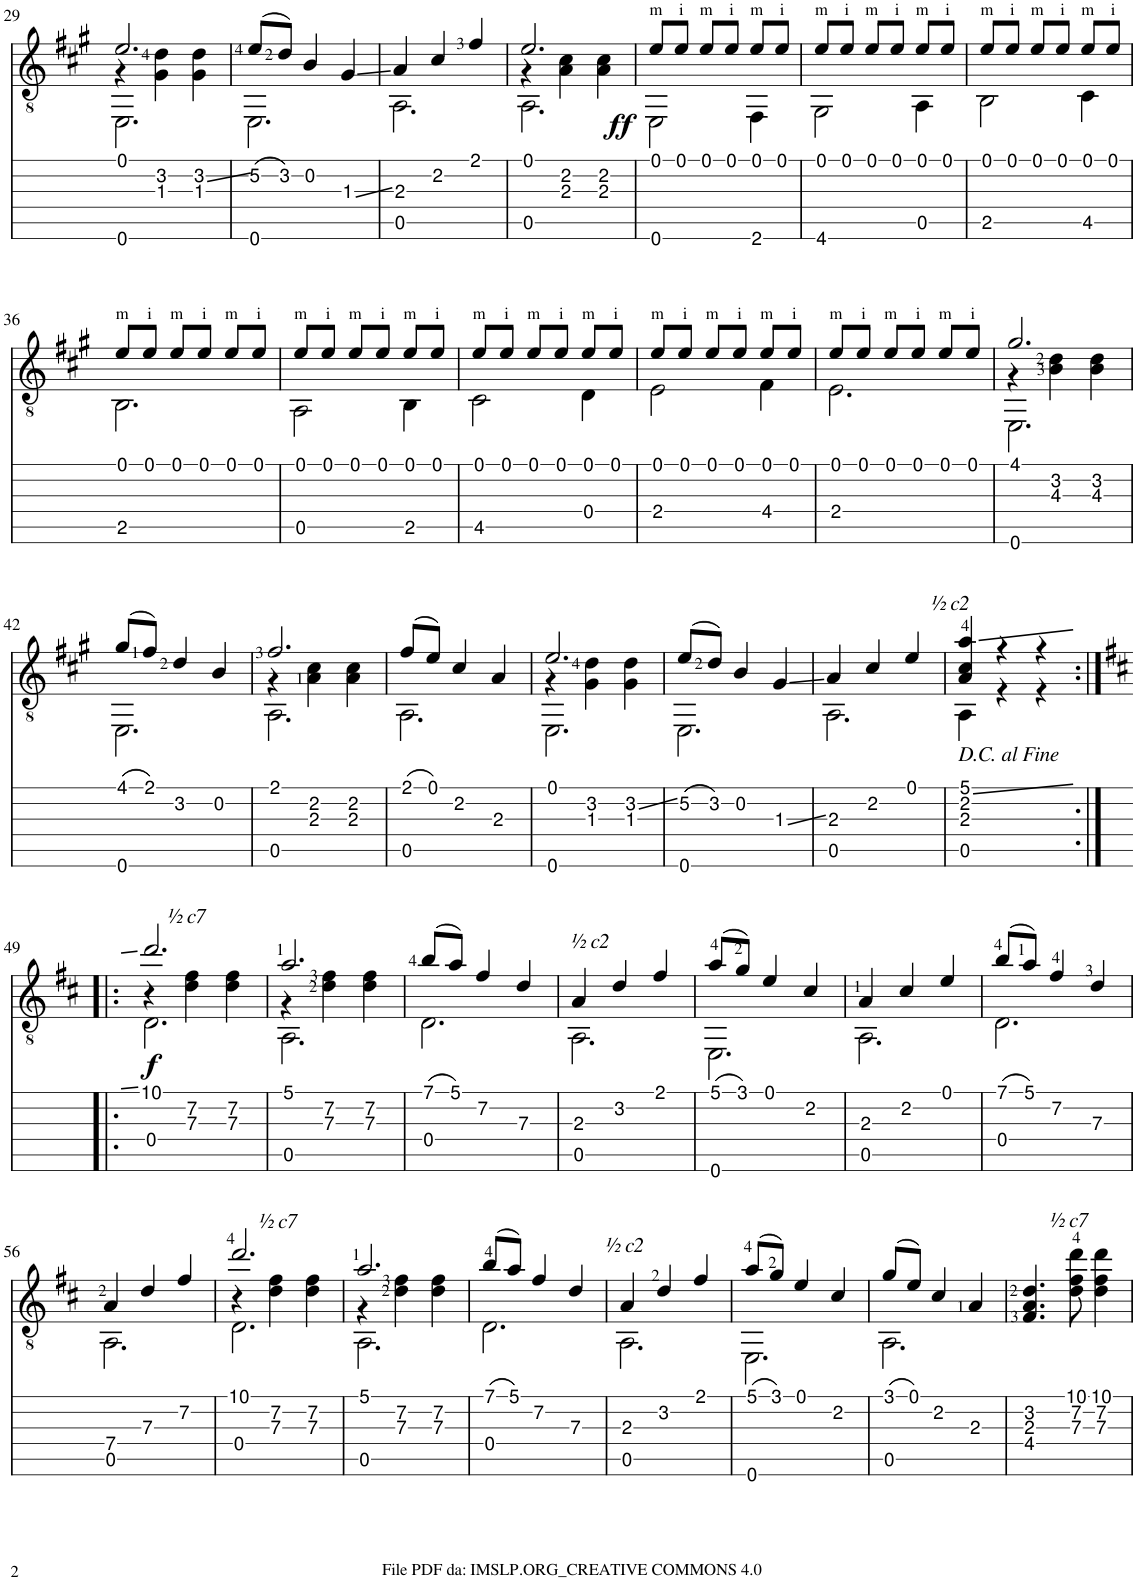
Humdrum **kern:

**kern	**kern	**dynam
*part1	*part1	*part1
*staff2	*staff1	*staff1/2
*I"Guitar	*	*
*I'Guit.	*	*
!!LO:PB:g=z
*	*clefGv2	*
*k[f#c#g#]	*k[f#c#g#]	*
*M3/4	*M3/4	*
=29	=29	=29
*^	*^	*
*	*^	*	*^	*
2.e	4r	2.EE	2.e/	4r	2.EE\	.
.	4G# 4d	.	.	4G#\ 4d\	.	.
.	4G# 4d	.	.	4G#\ 4d\	.	.
*	*v	*v	*	*	*	*
*	*	*	*v	*v	*
=30	=30	=30	=30	=30
8eL	2.EE	(8e/L	2.EE\	.
8dJ	.	8d/J)	.	.
4B	.	4B/	.	.
4G#	.	4G#/	.	.
=31	=31	=31	=31	=31
4A	2.AA	4A/	2.AA\	.
4c#	.	4c#/	.	.
4f#	.	4f#/	.	.
=32	=32	=32	=32	=32
*	*^	*	*^	*
2.e	4r	2.AA	2.e/	4r	2.AA\	.
.	4A 4c#	.	.	4A\ 4c#\	.	.
!	!	!	!	!	!	!LO:DY:b
.	4A 4c#	.	.	4A\ 4c#\	.	ff
*	*v	*v	*	*	*	*
*	*	*	*v	*v	*
=33	=33	=33	=33	=33
8eL	2EE	8e/L	2EE\	.
8eJ	.	8e/J	.	.
8eL	.	8e/L	.	.
8eJ	.	8e/J	.	.
8eL	4FF#	8e/L	4FF#\	.
8eJ	.	8e/J	.	.
=34	=34	=34	=34	=34
8eL	2GG#	8e/L	2GG#\	.
8eJ	.	8e/J	.	.
8eL	.	8e/L	.	.
8eJ	.	8e/J	.	.
8eL	4AA	8e/L	4AA\	.
8eJ	.	8e/J	.	.
=35	=35	=35	=35	=35
8eL	2BB	8e/L	2BB\	.
8eJ	.	8e/J	.	.
8eL	.	8e/L	.	.
8eJ	.	8e/J	.	.
8eL	4C#	8e/L	4C#\	.
8eJ	.	8e/J	.	.
!!LO:LB:g=z	!!
=36	=36	=36	=36	=36
8eL	2.BB	8e/L	2.BB\	.
8eJ	.	8e/J	.	.
8eL	.	8e/L	.	.
8eJ	.	8e/J	.	.
8eL	.	8e/L	.	.
8eJ	.	8e/J	.	.
=37	=37	=37	=37	=37
8eL	2AA	8e/L	2AA\	.
8eJ	.	8e/J	.	.
8eL	.	8e/L	.	.
8eJ	.	8e/J	.	.
8eL	4BB	8e/L	4BB\	.
8eJ	.	8e/J	.	.
=38	=38	=38	=38	=38
8eL	2C#	8e/L	2C#\	.
8eJ	.	8e/J	.	.
8eL	.	8e/L	.	.
8eJ	.	8e/J	.	.
8eL	4D	8e/L	4D\	.
8eJ	.	8e/J	.	.
=39	=39	=39	=39	=39
8eL	2E	8e/L	2E\	.
8eJ	.	8e/J	.	.
8eL	.	8e/L	.	.
8eJ	.	8e/J	.	.
8eL	4F#	8e/L	4F#\	.
8eJ	.	8e/J	.	.
=40	=40	=40	=40	=40
8eL	2.E	8e/L	2.E\	.
8eJ	.	8e/J	.	.
8eL	.	8e/L	.	.
8eJ	.	8e/J	.	.
8eL	.	8e/L	.	.
8eJ	.	8e/J	.	.
=41	=41	=41	=41	=41
*	*^	*	*^	*
2.g#	4r	2.EE	2.g#/	4r	2.EE\	.
.	4B 4d	.	.	4B\ 4d\	.	.
.	4B 4d	.	.	4B\ 4d\	.	.
*	*v	*v	*	*	*	*
*	*	*	*v	*v	*
!!LO:LB:g=z
=42	=42	=42	=42	=42
8g#L	2.EE	(8g#/L	2.EE\	.
8f#J	.	8f#/J)	.	.
4d	.	4d/	.	.
4B	.	4B/	.	.
=43	=43	=43	=43	=43
*	*^	*	*^	*
2.f#	4r	2.AA	2.f#/	4r	2.AA\	.
.	4A 4c#	.	.	4A\ 4c#\	.	.
.	4A 4c#	.	.	4A\ 4c#\	.	.
*	*v	*v	*	*	*	*
*	*	*	*v	*v	*
=44	=44	=44	=44	=44
8f#L	2.AA	(8f#/L	2.AA\	.
8eJ	.	8e/J)	.	.
4c#	.	4c#/	.	.
4A	.	4A/	.	.
=45	=45	=45	=45	=45
*	*^	*	*^	*
2.e	4r	2.EE	2.e/	4r	2.EE\	.
.	4G# 4d	.	.	4G#\ 4d\	.	.
.	4G# 4d	.	.	4G#\ 4d\	.	.
*	*v	*v	*	*	*	*
*	*	*	*v	*v	*
=46	=46	=46	=46	=46
8eL	2.EE	(8e/L	2.EE\	.
8dJ	.	8d/J)	.	.
4B	.	4B/	.	.
4G#	.	4G#/	.	.
=47	=47	=47	=47	=47
4A	2.AA	4A/	2.AA\	.
4c#	.	4c#/	.	.
4e	.	4e/	.	.
=48	=48	=48	=48	=48
!	!	!LO:TX:a:i:t=½ c2	!	!
4A 4c# 4a	4AA	4A/ 4c#/ 4a/	4AA\	.
4r	4r	4r	4r	.
4r	4r	4r	4r	.
*v	*v	*	*	*
*	*v	*v	*
!!LO:LB:g=z
=49:|!|:	=49:|!|:	=49:|!|:
*k[f#c#]	*k[f#c#]	*
*^	*^	*
*	*^	*	*^	*
!	!	!	!	!	!	!LO:DY:b
2.dd	4r	2.D	2.dd/	4r	2.D\	f
!	!	!	!	!LO:TX:a:i:t=½ c7	!	!
.	4d 4f#	.	.	4d\ 4f#\	.	.
.	4d 4f#	.	.	4d\ 4f#\	.	.
=50	=50	=50	=50	=50	=50	=50
2.a	4r	2.AA	2.a/	4r	2.AA\	.
.	4d 4f#	.	.	4d\ 4f#\	.	.
.	4d 4f#	.	.	4d\ 4f#\	.	.
*	*v	*v	*	*	*	*
*	*	*	*v	*v	*
=51	=51	=51	=51	=51
8bL	2.D	(8b/L	2.D\	.
8aJ	.	8a/J)	.	.
4f#	.	4f#/	.	.
4d	.	4d/	.	.
=52	=52	=52	=52	=52
!	!	!LO:TX:a:i:t=½ c2	!	!
4A	2.AA	4A/	2.AA\	.
4d	.	4d/	.	.
4f#	.	4f#/	.	.
=53	=53	=53	=53	=53
8aL	2.EE	(8a/L	2.EE\	.
8gJ	.	8g/J)	.	.
4e	.	4e/	.	.
4c#	.	4c#/	.	.
=54	=54	=54	=54	=54
4A	2.AA	4A/	2.AA\	.
4c#	.	4c#/	.	.
4e	.	4e/	.	.
=55	=55	=55	=55	=55
8bL	2.D	(8b/L	2.D\	.
8aJ	.	8a/J)	.	.
4f#	.	4f#/	.	.
4d	.	4d/	.	.
!!LO:LB:g=z	!!
=56	=56	=56	=56	=56
4A	2.AA	4A/	2.AA\	.
4d	.	4d/	.	.
4f#	.	4f#/	.	.
=57	=57	=57	=57	=57
*	*^	*	*^	*
2.dd	4r	2.D	2.dd/	4r	2.D\	.
!	!	!	!	!LO:TX:a:i:t=½ c7	!	!
.	4d 4f#	.	.	4d\ 4f#\	.	.
.	4d 4f#	.	.	4d\ 4f#\	.	.
=58	=58	=58	=58	=58	=58	=58
2.a	4r	2.AA	2.a/	4r	2.AA\	.
.	4d 4f#	.	.	4d\ 4f#\	.	.
.	4d 4f#	.	.	4d\ 4f#\	.	.
*	*v	*v	*	*	*	*
*	*	*	*v	*v	*
=59	=59	=59	=59	=59
8bL	2.D	(8b/L	2.D\	.
8aJ	.	8a/J)	.	.
4f#	.	4f#/	.	.
4d	.	4d/	.	.
=60	=60	=60	=60	=60
!	!	!LO:TX:a:i:t=½ c2	!	!
4A	2.AA	4A/	2.AA\	.
4d	.	4d/	.	.
4f#	.	4f#/	.	.
=61	=61	=61	=61	=61
8aL	2.EE	(8a/L	2.EE\	.
8gJ	.	8g/J)	.	.
4e	.	4e/	.	.
4c#	.	4c#/	.	.
=62	=62	=62	=62	=62
8gL	2.AA	(8g/L	2.AA\	.
8eJ	.	8e/J)	.	.
4c#	.	4c#/	.	.
4A	.	4A/	.	.
*v	*v	*	*	*
*	*v	*v	*
=63	=63	=63
4.F# 4.A 4.d	4.F#/ 4.A/ 4.d/	.
!	!LO:TX:a:i:t=½ c7	!
8d 8f# 8dd	8d\ 8f#\ 8dd\	.
4d 4f# 4dd	4d\ 4f#\ 4dd\	.
=	=	=
*-	*-	*-
